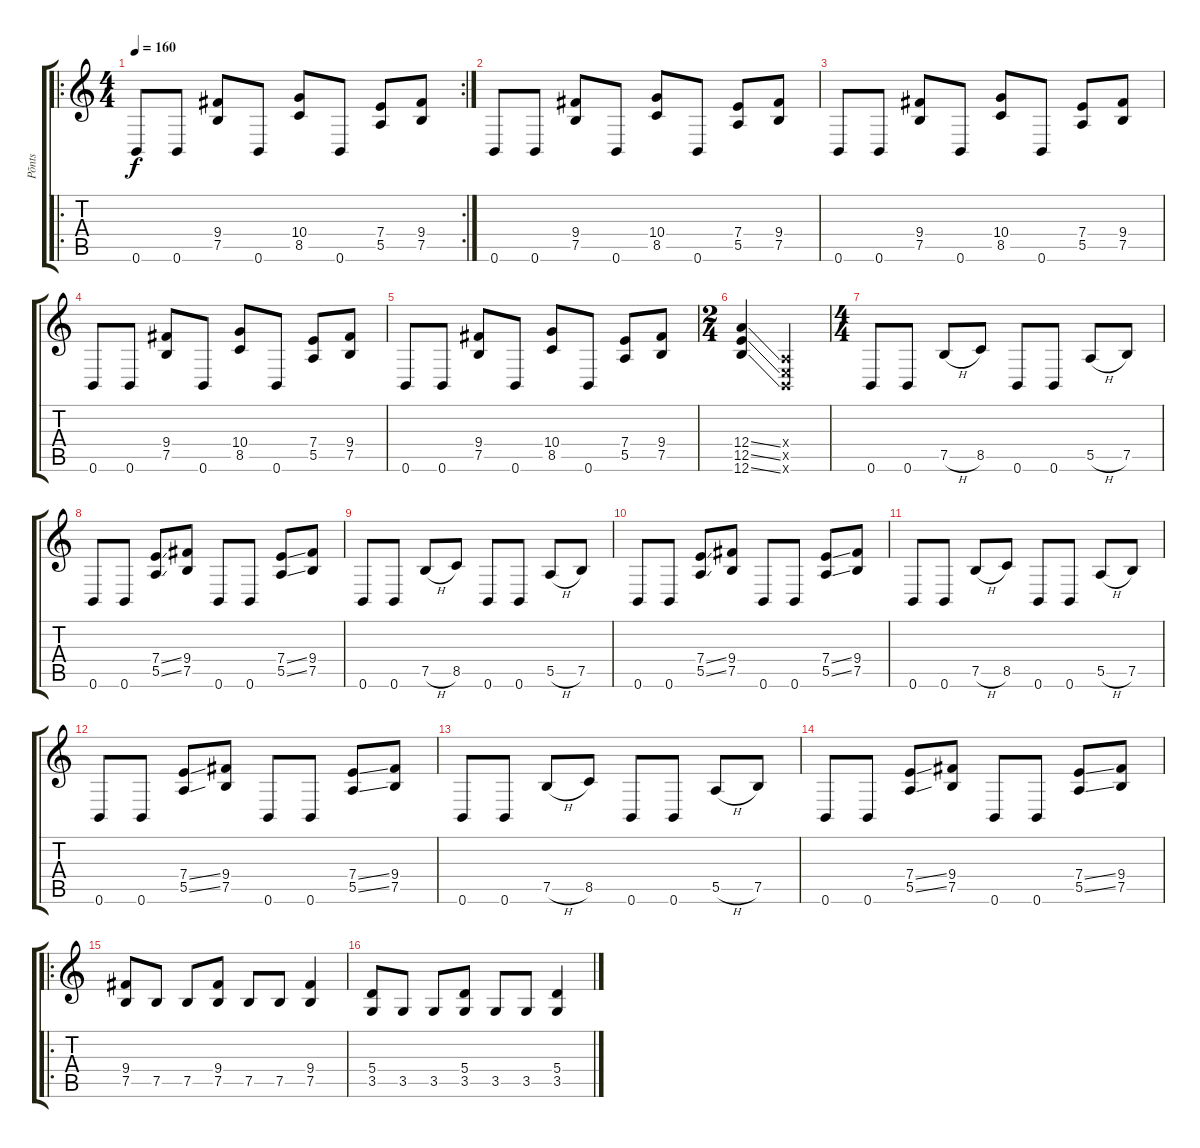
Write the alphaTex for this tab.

\track ("Põnts" "Põnts") {instrument distortionguitar}
\staff {score tabs}
\tuning (B3 Gb3 D3 A2 E2 B1) {hide}
\ro
\rc 2
\ts (4 4)
\tempo 160
\clef g2
\ks c
0.6.8{dy f volume 13 instrument distortionguitar} 0.6.8 (9.4 7.5).8 0.6.8 (10.4 8.5).8 0.6.8 (7.4 5.5).8 (9.4 7.5).8 |
0.6.8 0.6.8 (9.4 7.5).8 0.6.8 (10.4 8.5).8 0.6.8 (7.4 5.5).8 (9.4 7.5).8 |
0.6.8 0.6.8 (9.4 7.5).8 0.6.8 (10.4 8.5).8 0.6.8 (7.4 5.5).8 (9.4 7.5).8 |
0.6.8 0.6.8 (9.4 7.5).8 0.6.8 (10.4 8.5).8 0.6.8 (7.4 5.5).8 (9.4 7.5).8 |
0.6.8 0.6.8 (9.4 7.5).8 0.6.8 (10.4 8.5).8 0.6.8 (7.4 5.5).8 (9.4 7.5).8 |
\ts (2 4)
(12.4{ss} 12.5{ss} 12.6{ss}).4 (0.4{x} 0.5{x} 0.6{x}).4 |
\ts (4 4)
0.6.8{volume 13} 0.6.8 7.5{h}.8 8.5.8 0.6.8 0.6.8 5.5{h}.8 7.5.8 |
0.6.8 0.6.8 (7.4{ss} 5.5{ss}).8 (9.4 7.5).8 0.6.8 0.6.8 (7.4{ss} 5.5{ss}).8 (9.4 7.5).8 |
0.6.8 0.6.8 7.5{h}.8 8.5.8 0.6.8 0.6.8 5.5{h}.8 7.5.8 |
0.6.8 0.6.8 (7.4{ss} 5.5{ss}).8 (9.4 7.5).8 0.6.8 0.6.8 (7.4{ss} 5.5{ss}).8 (9.4 7.5).8 |
0.6.8 0.6.8 7.5{h}.8 8.5.8 0.6.8 0.6.8 5.5{h}.8 7.5.8 |
0.6.8 0.6.8 (7.4{ss} 5.5{ss}).8 (9.4 7.5).8 0.6.8 0.6.8 (7.4{ss} 5.5{ss}).8 (9.4 7.5).8 |
0.6.8 0.6.8 7.5{h}.8 8.5.8 0.6.8 0.6.8 5.5{h}.8 7.5.8 |
0.6.8 0.6.8 (7.4{ss} 5.5{ss}).8 (9.4 7.5).8 0.6.8 0.6.8 (7.4{ss} 5.5{ss}).8 (9.4 7.5).8 |
\ro
(9.4 7.5).8{volume 16} 7.5.8 7.5.8 (9.4 7.5).8 7.5.8 7.5.8 (9.4 7.5).4 |
(5.4 3.5).8 3.5.8 3.5.8 (5.4 3.5).8 3.5.8 3.5.8 (5.4 3.5).4
